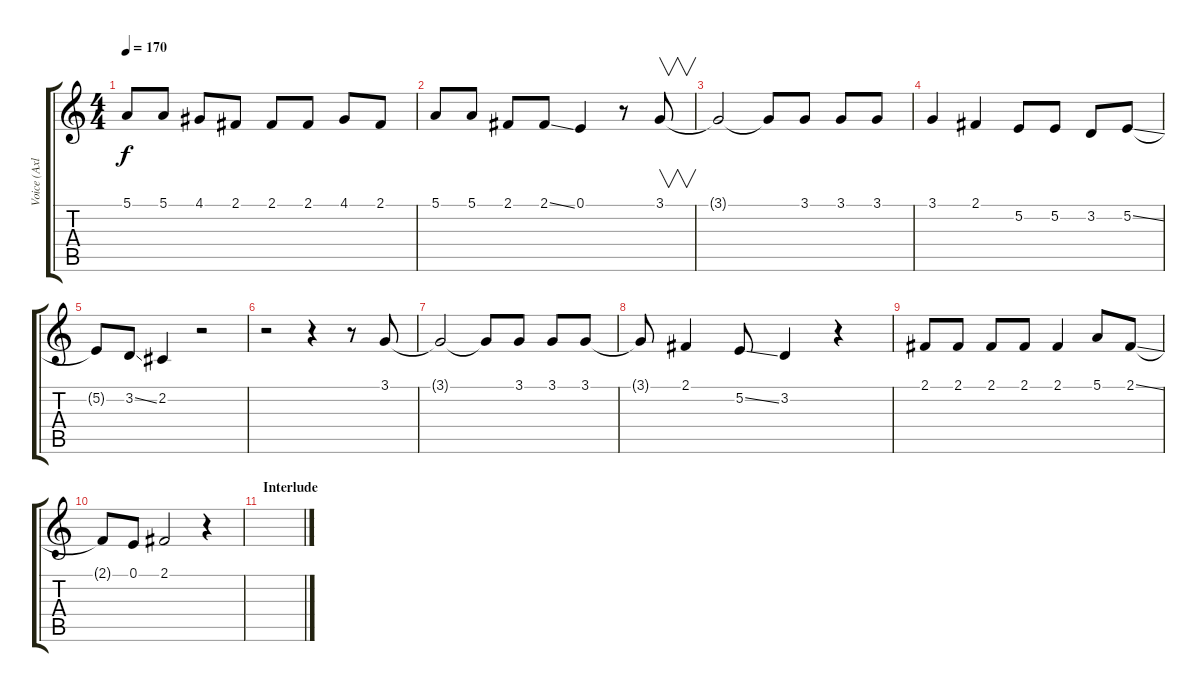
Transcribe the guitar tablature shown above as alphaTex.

\track ("Voice (Axl)" "Voice (Axl") {instrument lead2sawtooth}
\staff {score tabs}
\tuning (E4 B3 G3 D3 A2 E2) {hide}
\ts (4 4)
\tempo 170
\clef g2
\ks c
5.1.8{dy f} 5.1.8 4.1.8 2.1.8 2.1.8 2.1.8 4.1.8 2.1.8 |
5.1.8 5.1.8 2.1.8 2.1{ss}.8 0.1.4 r.8 3.1.8{v} |
3.1{t}.2 3.1{t}.8 3.1.8 3.1.8 3.1.8 |
3.1.4 2.1.4 5.2.8 5.2.8 3.2.8 5.2{ss}.8 |
5.2{t}.8 3.2{ss}.8 2.2.4 r.2 |
r.2 r.4 r.8 3.1.8 |
3.1{t}.2 3.1{t}.8 3.1.8 3.1.8 3.1.8 |
3.1{t}.8 2.1.4 5.2{ss}.8 3.2.4 r.4 |
2.1.8 2.1.8 2.1.8 2.1.8 2.1.4 5.1.8 2.1{ss}.8 |
2.1{t}.8 0.1.8 2.1.2 r.4 |
\section ("" "Interlude")
